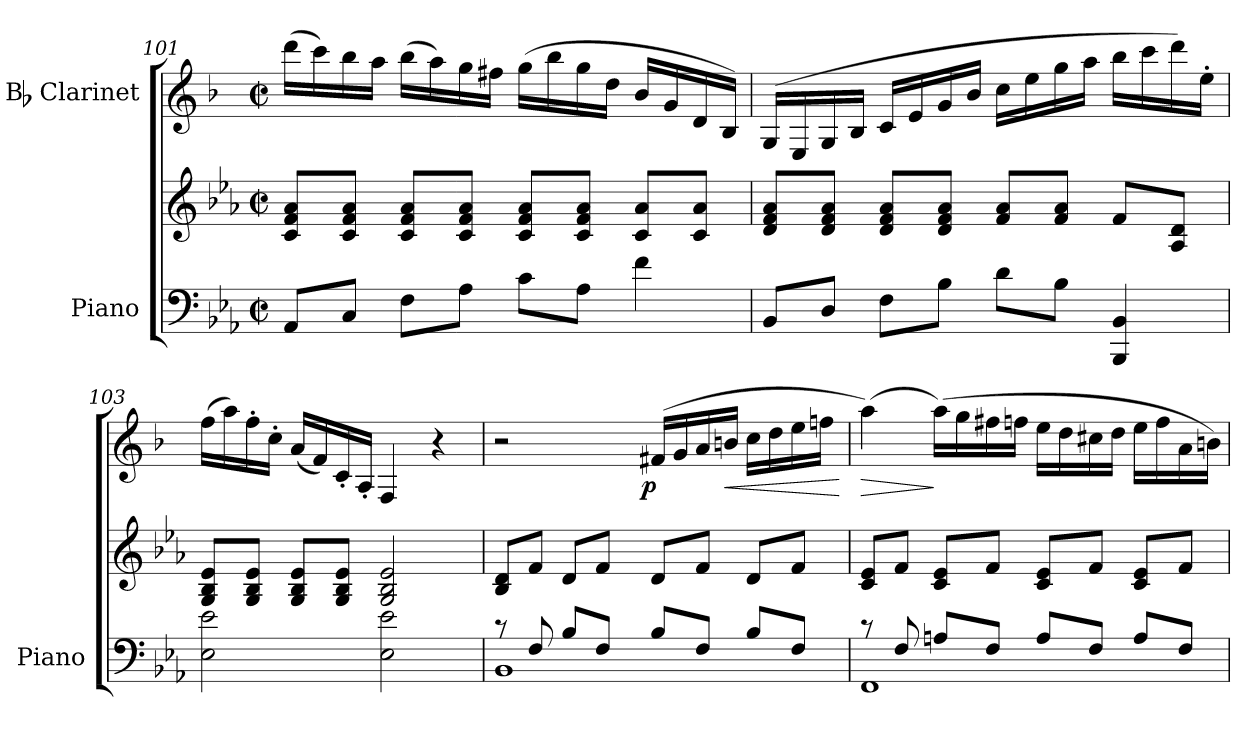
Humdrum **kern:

**kern	**kern	**kern	**dynam
*part2	*part2	*part1	*part1
*staff3	*staff2	*staff1	*staff1
*I"Piano	*	*I"Bb Clarinet	*
*I'Piano	*	*	*
*clefF4	*clefG2	*clefG2	*
*	*	*ITrd1c2	*
*k[b-e-a-]	*k[b-e-a-]	*k[b-e-a-]	*
*E-:	*E-:	*E-:	*
*M2/2	*M2/2	*M2/2	*
*met(c|)	*met(c|)	*met(c|)	*
=101	=101	=101	=101
8AA-/L	8c/ 8f/ 8a-/L	(>16ccc\LL	.
.	.	16bb-\)	.
8C/J	8c/ 8f/ 8a-/J	16aa-\	.
.	.	16gg\JJ	.
8F\L	8c/ 8f/ 8a-/L	(>16aa-\LL	.
.	.	16gg\)	.
8A-\J	8c/ 8f/ 8a-/J	16ff\	.
.	.	16een\JJ	.
8c\L	8c/ 8f/ 8a-/L	(>16ff\LL	.
.	.	16aa-\	.
8A-\J	8c/ 8f/ 8a-/J	16ff\	.
.	.	16cc\JJ	.
4f\	8c/ 8a-/L	16a-/LL	.
.	.	16f/	.
.	8c/ 8a-/J	16c/	.
.	.	16A-/JJ)	.
=102	=102	=102	=102
8BB-/L	8d/ 8f/ 8a-/L	(>16F/LL	.
.	.	16D/	.
8D/J	8d/ 8f/ 8a-/J	16F/	.
.	.	16A-/JJ	.
8F\L	8d/ 8f/ 8a-/L	16B-/LL	.
.	.	16d/	.
8B-\J	8d/ 8f/ 8a-/J	16f/	.
.	.	16a-/JJ	.
8d\L	8f/ 8a-/L	16b-\LL	.
.	.	16dd\	.
8B-\J	8f/ 8a-/J	16ff\	.
.	.	16gg\JJ	.
4BBB-/ 4BB-/	8f/L	16aa-\LL	.
.	.	16bb-\	.
.	8A-/ 8d/J	16ccc\)	.
.	.	16dd'>\JJ	.
!!LO:PB:g=z
=103	=103	=103	=103
2E-\ 2e-\	8G/ 8B-/ 8e-/L	(>16ee-\LL	.
.	.	16gg\)	.
.	8G/ 8B-/ 8e-/J	16ee-'>\	.
.	.	16b-'>\JJ	.
.	8G/ 8B-/ 8e-/L	(<16g/LL	.
.	.	16e-/)	.
.	8G/ 8B-/ 8e-/J	16B-'</	.
.	.	16G'</JJ	.
2E-\ 2e-\	2G/ 2B-/ 2e-/	4E-/	.
.	.	4r	.
=104	=104	=104	=104
*^	*	*^	*
8rc	1BB-	8B-/ 8d/L	2r	4ryy	.
8F/	.	8f/J	.	.	.
8B-/L	.	8d/L	.	8ryy	.
8F/J	.	8f/J	.	16ryy	.
.	.	.	.	32ryy	.
.	.	.	.	128...ryy	.
!	!	!	!	!	!LO:DY:b
.	.	.	.	2ryy	p
8B-/L	.	8d/L	(>16en/LL	.	.
.	.	.	16f/	.	.
8F/J	.	8f/J	16g/	.	.
!	!	!	!	!	!LO:HP:b
.	.	.	16an/JJ	.	<
8B-/L	.	8d/L	16b-\LL	.	.
.	.	.	16cc\	.	.
8F/J	.	8f/J	16dd\	.	.
.	.	.	16ee-X\JJ	.	.
.	.	.	.	64ryy	.
.	.	.	.	1024ryy	.
*v	*v	*	*	*	*
.	.	.	.	[
=105	=105	=105	=105	=105
*^	*	*	*	*
!	!	!	!	!	!LO:HP:b
*	*	*	*v	*v	*
8rc	1FF	8c/ 8e-/L	(>4gg\)	>
8F/	.	8f/J	.	.
8An/L	.	8c/ 8e-/L	(>16gg\LL)	]
.	.	.	16ff\	.
8F/J	.	8f/J	16een\	.
.	.	.	16ee-X\JJ	.
8A/L	.	8c/ 8e-/L	16dd\LL	.
.	.	.	16cc\	.
8F/J	.	8f/J	16bn\	.
.	.	.	16cc\JJ	.
8A/L	.	8c/ 8e-/L	16dd\LL	.
.	.	.	16ee-\	.
8F/J	.	8f/J	16g\	.
.	.	.	16an\JJ)	.
*v	*v	*	*	*
=	=	=	=
*-	*-	*-	*-
